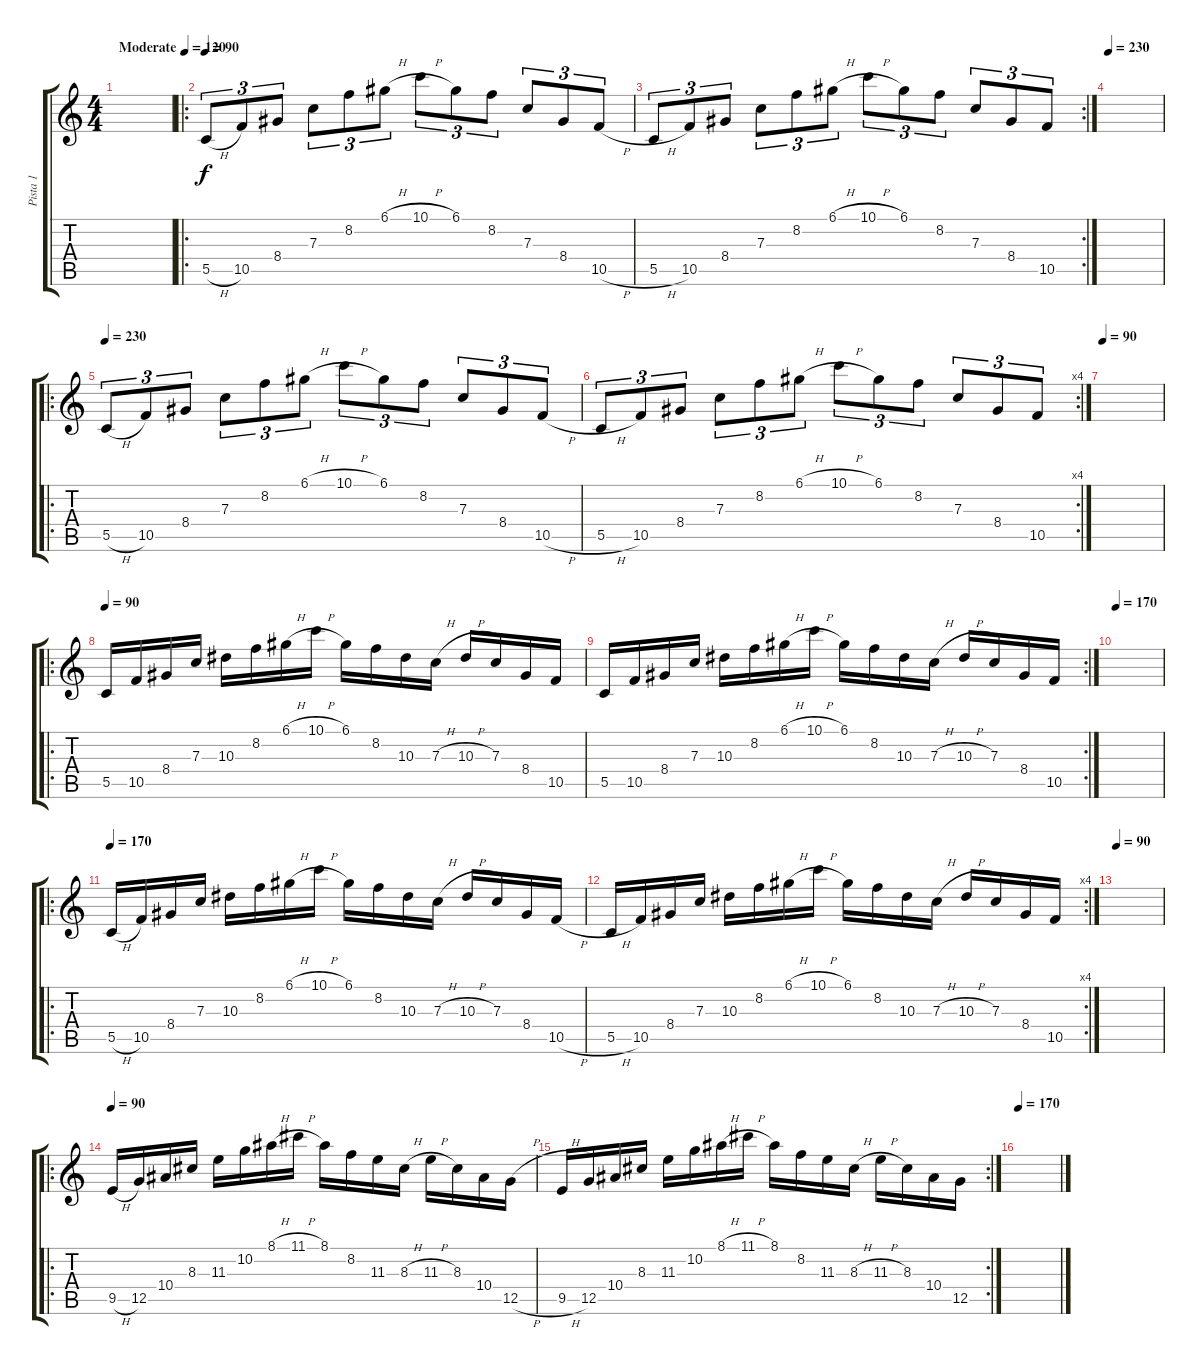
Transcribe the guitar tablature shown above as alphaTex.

\track ("Pista 1" "Pista 1") {instrument distortionguitar}
\staff {score tabs}
\tuning (D4 A3 F3 C3 G2 C2) {hide}
\ts (4 4)
\tempo (120 "Moderate")
\tempo 90
\tempo (120 "Moderate")
\clef g2
\ks c
|
\ro
\tempo 90
5.5{h}.8{tu (3 2)} 10.5.8{tu (3 2)} 8.4.8{tu (3 2)} 7.3.8{tu (3 2)} 8.2.8{tu (3 2)} 6.1{h}.8{tu (3 2)} 10.1{h}.8{tu (3 2)} 6.1.8{tu (3 2)} 8.2.8{tu (3 2)} 7.3.8{tu (3 2)} 8.4.8{tu (3 2)} 10.5{h}.8{tu (3 2)} |
\rc 2
5.5{h}.8{tu (3 2)} 10.5.8{tu (3 2)} 8.4.8{tu (3 2)} 7.3.8{tu (3 2)} 8.2.8{tu (3 2)} 6.1{h}.8{tu (3 2)} 10.1{h}.8{tu (3 2)} 6.1.8{tu (3 2)} 8.2.8{tu (3 2)} 7.3.8{tu (3 2)} 8.4.8{tu (3 2)} 10.5.8{tu (3 2)} |
\tempo 230
|
\ro
\tempo 230
5.5{h}.8{tu (3 2)} 10.5.8{tu (3 2)} 8.4.8{tu (3 2)} 7.3.8{tu (3 2)} 8.2.8{tu (3 2)} 6.1{h}.8{tu (3 2)} 10.1{h}.8{tu (3 2)} 6.1.8{tu (3 2)} 8.2.8{tu (3 2)} 7.3.8{tu (3 2)} 8.4.8{tu (3 2)} 10.5{h}.8{tu (3 2)} |
\rc 4
5.5{h}.8{tu (3 2)} 10.5.8{tu (3 2)} 8.4.8{tu (3 2)} 7.3.8{tu (3 2)} 8.2.8{tu (3 2)} 6.1{h}.8{tu (3 2)} 10.1{h}.8{tu (3 2)} 6.1.8{tu (3 2)} 8.2.8{tu (3 2)} 7.3.8{tu (3 2)} 8.4.8{tu (3 2)} 10.5.8{tu (3 2)} |
\tempo 90
|
\ro
\tempo 90
5.5.16 10.5.16 8.4.16 7.3.16 10.3.16 8.2.16 6.1{h}.16 10.1{h}.16 6.1.16 8.2.16 10.3.16 7.3{h}.16 10.3{h}.16 7.3.16 8.4.16 10.5.16 |
\rc 2
5.5.16 10.5.16 8.4.16 7.3.16 10.3.16 8.2.16 6.1{h}.16 10.1{h}.16 6.1.16 8.2.16 10.3.16 7.3{h}.16 10.3{h}.16 7.3.16 8.4.16 10.5.16 |
\tempo 170
|
\ro
\tempo 170
5.5{h}.16 10.5.16 8.4.16 7.3.16 10.3.16 8.2.16 6.1{h}.16 10.1{h}.16 6.1.16 8.2.16 10.3.16 7.3{h}.16 10.3{h}.16 7.3.16 8.4.16 10.5{h}.16 |
\rc 4
5.5{h}.16 10.5.16 8.4.16 7.3.16 10.3.16 8.2.16 6.1{h}.16 10.1{h}.16 6.1.16 8.2.16 10.3.16 7.3{h}.16 10.3{h}.16 7.3.16 8.4.16 10.5.16 |
\tempo 90
|
\ro
\tempo 90
9.5{h}.16 12.5.16 10.4.16 8.3.16 11.3.16 10.2.16 8.1{h}.16 11.1{h}.16 8.1.16 8.2.16 11.3.16 8.3{h}.16 11.3{h}.16 8.3.16 10.4.16 12.5{h}.16 |
\rc 2
9.5{h}.16 12.5.16 10.4.16 8.3.16 11.3.16 10.2.16 8.1{h}.16 11.1{h}.16 8.1.16 8.2.16 11.3.16 8.3{h}.16 11.3{h}.16 8.3.16 10.4.16 12.5.16 |
\tempo 170
